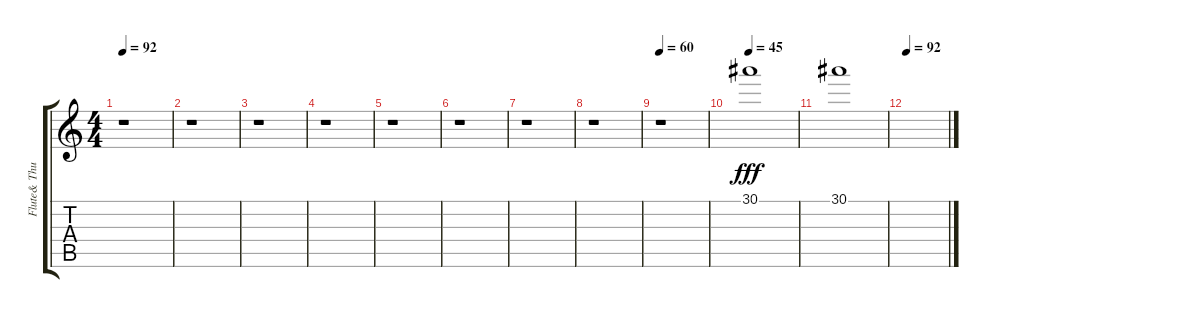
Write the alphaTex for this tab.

\track ("Flute& Thunder" "Flute& Thu") {instrument flute}
\staff {score tabs}
\tuning (E4 B3 G3 D3 A2 E2) {hide}
\ts (4 4)
\tempo 92
\clef g2
\ks c
r.1{dy mf} |
r.1 |
r.1 |
r.1 |
r.1 |
r.1 |
r.1 |
r.1 |
\tempo 60
r.1 |
\tempo 45
30.1.1{dy fff volume 16 instrument seashore} |
30.1.1 |
\tempo 92
